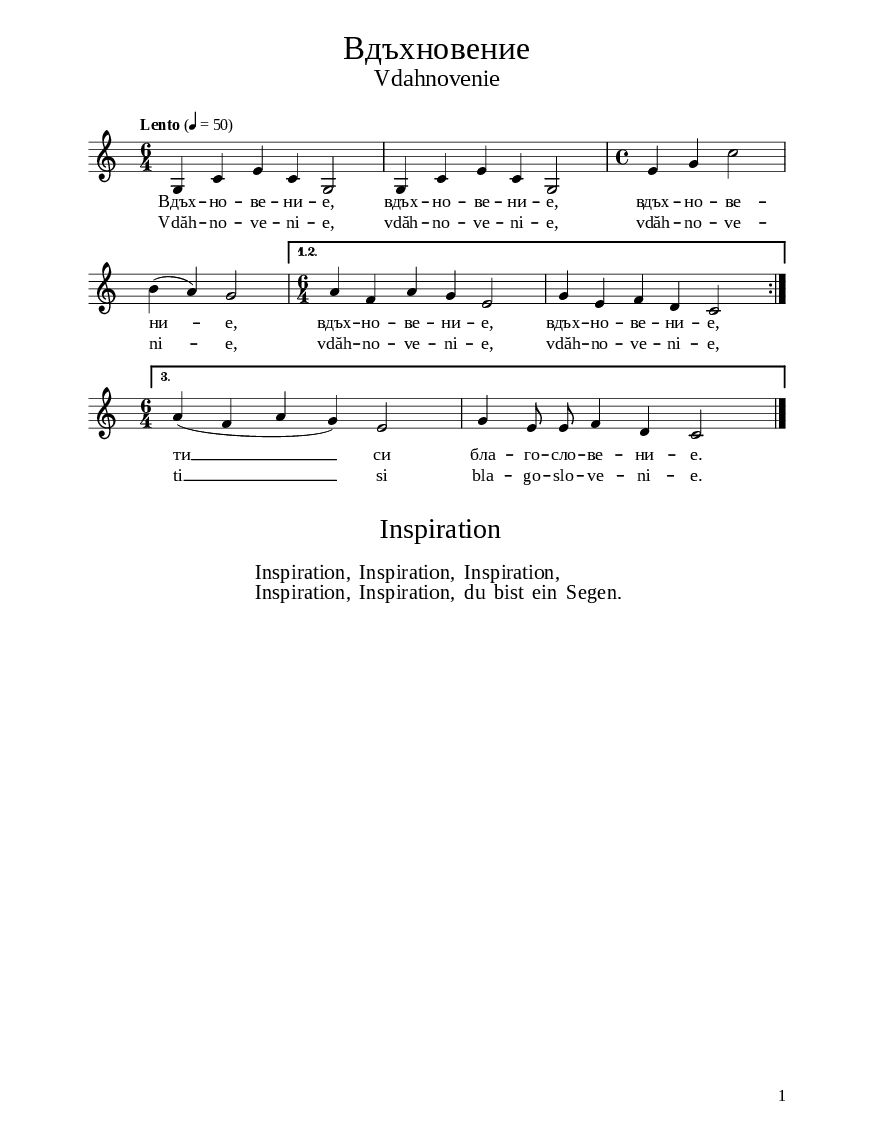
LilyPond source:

\version "2.24.2"

% include paper part and global functions
\include "include/globals.ily"

\bookpart {
  \label #'ref095
  \tocItem \markup "Вдъхновение – Vdăhnovenie"
  \include "include/bookpart-paper.ily"
  \score {
    \include "include/score-layout.ily"


    \new Voice \absolute  {
      \clef treble
      \key c \major
      \time 6/4
      \tempoFunc "Lento" 4 "50"
      \autoBeamOff
      \repeat volta 3 {
        g4 c' e' c' g2 | g4 c' e' c' g2 | \time 4/4  e'4 g' c''2 \break |

        b'4 ( a' ) g'2 | \time 6/4
      } \alternative {
        { a'4 f' a' g' e'2 | g'4 e' f' d' c'2 | \break }
        {
          \once \override Score.TimeSignature.break-visibility = ##(#f #f #t)
          \time 6/4 a'4 ( f' a' g' ) e'2 |  g'4 e'8 e' f'4 d' c'2
        }
      }
      \bar "|."
    }

    \addlyrics {
      Вдъх -- но -- ве -- ни -- е,
      вдъх -- но -- ве -- ни -- е,
      вдъх -- но -- ве -- ни -- е, вдъх -- но -- ве -- ни -- е,
      вдъх -- но -- ве -- ни -- е, ти __ си бла -- го --
      сло -- ве -- ни -- е.

    }
    
   \addlyrics {
      Vdăh -- no -- ve -- ni -- e,
      vdăh -- no -- ve -- ni -- e,
      vdăh -- no -- ve -- ni -- e, vdăh -- no -- ve -- ni -- e,
      vdăh -- no -- ve -- ni -- e, ti __ si bla -- go --
      slo -- ve -- ni -- e.

    }


    \header {
      title = \titleFunc "Вдъхновение" "Vdahnovenie"
    }

    \midi{}

  } % score

  
  

  % include foreign translation(s) of the song
  \version "2.24.2"

\markup \fill-line { \fontsize #deTitleFontSize " Inspiration" }
\markup \null
\markup \null
\markup \fontsize #deCoupletFontSize {
  \hspace #16
  \override #`(baseline-skip . ,deCoupletBaselineSkip)

  \column {    
      \line {  Inspiration, Inspiration, Inspiration,  }
      \line {  Inspiration, Inspiration, du bist ein Segen. }      
    }   
}


} % bookpart
